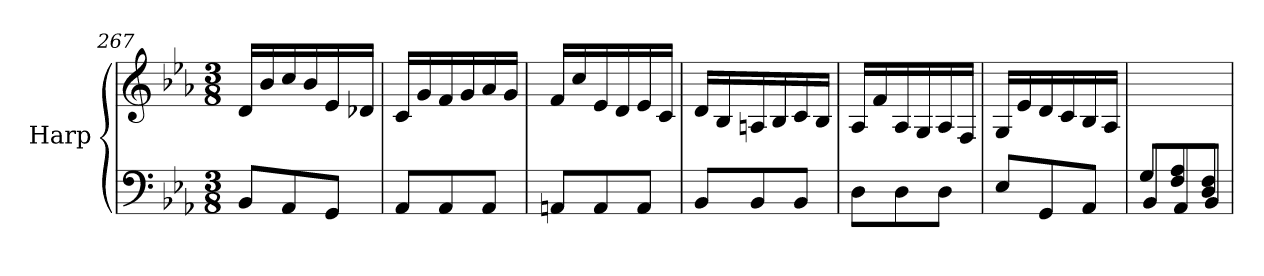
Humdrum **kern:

**kern	**kern
*part1	*part1
*staff2	*staff1
*I"Harp	*
*I'Hp	*
*clefF4	*clefG2
*k[b-e-a-]	*k[b-e-a-]
*M3/8	*M3/8
=267	=267
8BB-/L	16d/LL
.	16b-/
8AA-/	16cc/
.	16b-/
8GG/J	16e-/
.	16d-X/JJ
=268	=268
8AA-/L	16c/LL
.	16g/
8AA-/	16f/
.	16g/
8AA-/J	16a-/
.	16g/JJ
=269	=269
8AAn/L	16f/LL
.	16cc/
8AA/	16e-/
.	16d/
8AA/J	16e-/
.	16c/JJ
=270	=270
8BB-/L	16d/LL
.	16B-/
8BB-/	16An/
.	16B-/
8BB-/J	16c/
.	16B-/JJ
!!LO:LB:g=z
=271	=271
8D\L	16A-/LL
.	16f/
8D\	16A-/
.	16G/
8D\J	16A-/
.	16F/JJ
=272	=272
8E-/L	16G/LL
.	16e-/
8GG/	16d/
.	16c/
8AA-/J	16B-/
.	16A-/JJ
=273	=273
*^	*
8G/L	8BB-/L	4.ryy
8F/ 8A-/	8AA-/	.
8D/ 8F/J	8BB-/J	.
*v	*v	*
=	=
*-	*-
